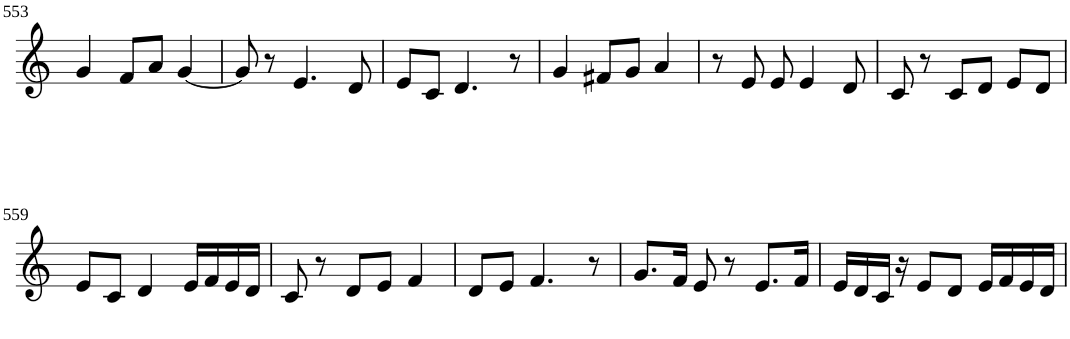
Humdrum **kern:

**kern
*part1
*staff1
*I"Violin
!!LO:PB:g=z
*clefG2
*k[]
*C:
*M3/4
=553
4g/
8f/L
8a/J
[4g/
=554
8g/]
8r
4.e/
8d/
=555
8e/L
8c/J
4.d/
8r
=556
4g/
8f#X/L
8g/J
4a/
=557
8r
8e/
8e/
4e/
8d/
=558
8c/
8r
8c/L
8d/J
8e/L
8d/J
!!LO:LB:g=z
=559
8e/L
8c/J
4d/
16e/LL
16f/
16e/
16d/JJ
=560
8c/
8r
8d/L
8e/J
4f/
=561
8d/L
8e/J
4.f/
8r
=562
8.g/L
16f/Jk
8e/
8r
8.e/L
16f/Jk
=563
16e/LL
16d/
16c/JJ
16r
8e/L
8d/J
16e/LL
16f/
16e/
16d/JJ
=
*-
